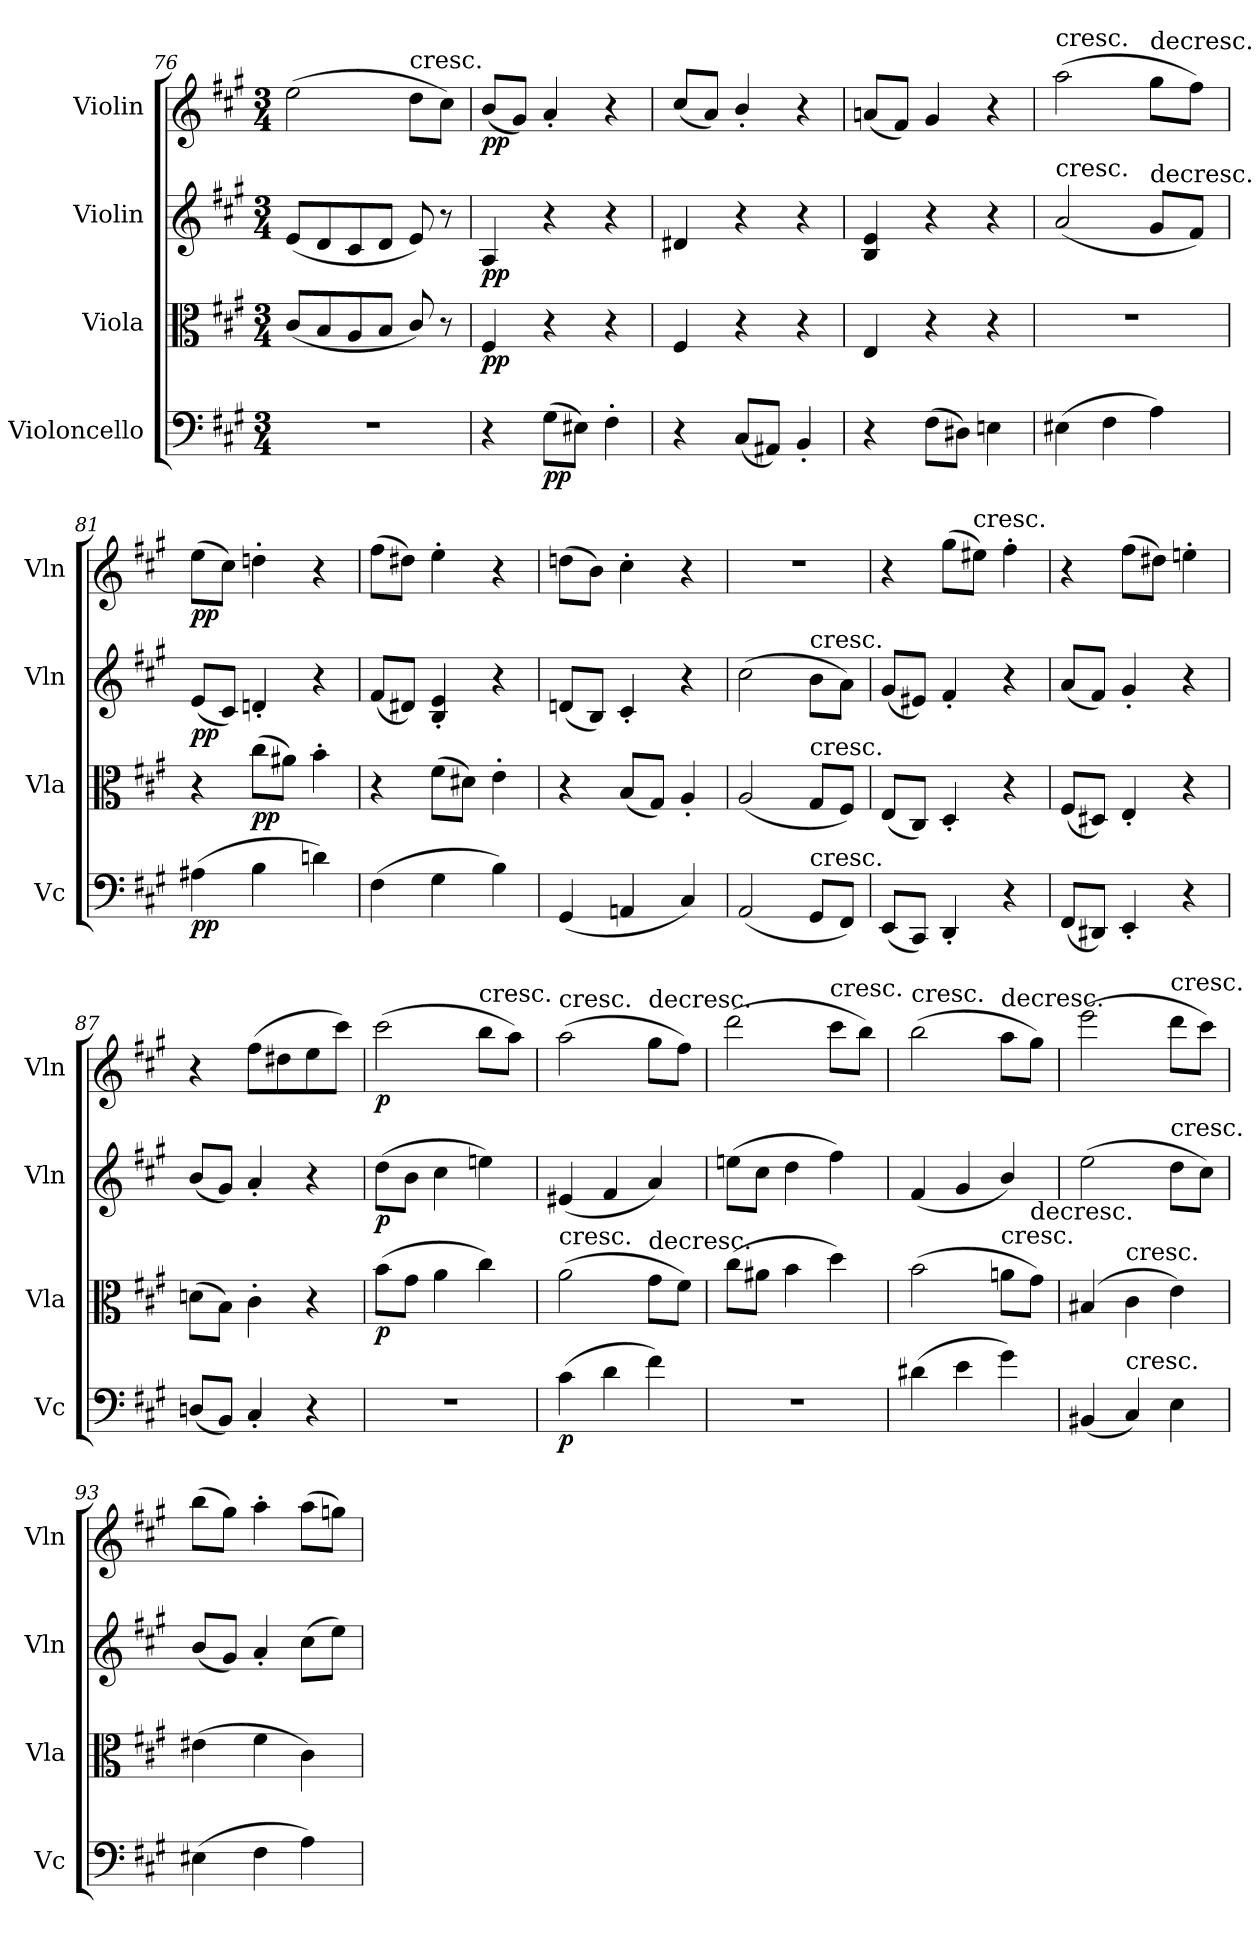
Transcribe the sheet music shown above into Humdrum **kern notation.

**kern	**dynam	**kern	**dynam	**kern	**dynam	**kern	**dynam
*part4	*part4	*part3	*part3	*part2	*part2	*part1	*part1
*staff4	*staff4	*staff3	*staff3	*staff2	*staff2	*staff1	*staff1
*I"Violoncello	*	*I"Viola	*	*I"Violin	*	*I"Violin	*
*I'Vc	*	*I'Vla	*	*I'Vln	*	*I'Vln	*
*clefF4	*	*clefC3	*	*clefG2	*	*clefG2	*
*k[f#c#g#]	*	*k[f#c#g#]	*	*k[f#c#g#]	*	*k[f#c#g#]	*
*M3/4	*	*M3/4	*	*M3/4	*	*M3/4	*
=76	=76	=76	=76	=76	=76	=76	=76
2.r	.	(8c#/L	.	(8e/L	.	(2ee\	.
.	.	8B/	.	8d/	.	.	.
.	.	8A/	.	8c#/	.	.	.
.	.	8B/J	.	8d/J	.	.	.
!	!	!	!	!	!	!LO:TX:t=cresc.	!
.	.	8c#/)	.	8e/)	.	8dd\L	.
.	.	8r	.	8r	.	8cc#\J)	.
=77	=77	=77	=77	=77	=77	=77	=77
4r	.	4F#/	pp	4A/	pp	(8b/L	pp
.	.	.	.	.	.	8g#/J)	.
(8G#\L	pp	4r	.	4r	.	4a'/	.
8E#X\J)	.	.	.	.	.	.	.
4F#'\	.	4r	.	4r	.	4r	.
=78	=78	=78	=78	=78	=78	=78	=78
4r	.	4F#/	.	4d#X/	.	(8cc#/L	.
.	.	.	.	.	.	8a/J)	.
(8C#/L	.	4r	.	4r	.	4b'/	.
8AA#X/J)	.	.	.	.	.	.	.
4BB'/	.	4r	.	4r	.	4r	.
=79	=79	=79	=79	=79	=79	=79	=79
4r	.	4E/	.	4B/ 4e/	.	(8an/L	.
.	.	.	.	.	.	8f#/J)	.
(8F#\L	.	4r	.	4r	.	4g#/	.
8D#X\J)	.	.	.	.	.	.	.
4En\	.	4r	.	4r	.	4r	.
=80	=80	=80	=80	=80	=80	=80	=80
!	!	!	!	!	!	!LO:TX:t=cresc.	!
!	!	!	!	!LO:TX:t=cresc.	!	!	!
(4E#X\	.	2.r	.	(2a/	.	(2aa\	.
4F#\	.	.	.	.	.	.	.
!	!	!	!	!	!	!LO:TX:t=decresc.	!
!	!	!	!	!LO:TX:t=decresc.	!	!	!
4A\)	.	.	.	8g#/L	.	8gg#\L	.
.	.	.	.	8f#/J)	.	8ff#\J)	.
=81	=81	=81	=81	=81	=81	=81	=81
(4A#X\	pp	4r	.	(8e/L	pp	(8ee\L	pp
.	.	.	.	8c#/J)	.	8cc#\J)	.
4B\	.	(8cc#\L	pp	4dn'/	.	4ddn'\	.
.	.	8a#X\J)	.	.	.	.	.
4dn\)	.	4b'\	.	4r	.	4r	.
=82	=82	=82	=82	=82	=82	=82	=82
(4F#\	.	4r	.	(8f#/L	.	(8ff#\L	.
.	.	.	.	8d#X/J)	.	8dd#X\J)	.
4G#\	.	(8f#\L	.	4B'/ 4e'/	.	4ee'\	.
.	.	8d#X\J)	.	.	.	.	.
4B\)	.	4e'\	.	4r	.	4r	.
=83	=83	=83	=83	=83	=83	=83	=83
(4GG#/	.	4r	.	(8dn/L	.	(8ddn\L	.
.	.	.	.	8B/J)	.	8b\J)	.
4AAn/	.	(8B/L	.	4c#'/	.	4cc#'\	.
.	.	8G#/J)	.	.	.	.	.
4C#/)	.	4A'/	.	4r	.	4r	.
=84	=84	=84	=84	=84	=84	=84	=84
(2AA/	.	(2A/	.	(2cc#\	.	2.r	.
!	!	!	!	!LO:TX:t=cresc.	!	!	!
!	!	!LO:TX:t=cresc.	!	!	!	!	!
!LO:TX:t=cresc.	!	!	!	!	!	!	!
8GG#/L	.	8G#/L	.	8b\L	.	.	.
8FF#/J)	.	8F#/J)	.	8a\J)	.	.	.
=85	=85	=85	=85	=85	=85	=85	=85
(8EE/L	.	(8E/L	.	(8g#/L	.	4r	.
8CC#/J)	.	8C#/J)	.	8e#X/J)	.	.	.
4DD'/	.	4D'/	.	4f#'/	.	(8gg#\L	.
!	!	!	!	!	!	!LO:TX:t=cresc.	!
.	.	.	.	.	.	8ee#X\J)	.
4r	.	4r	.	4r	.	4ff#'\	.
=86	=86	=86	=86	=86	=86	=86	=86
(8FF#/L	.	(8F#/L	.	(8a/L	.	4r	.
8DD#X/J)	.	8D#X/J)	.	8f#/J)	.	.	.
4EE'/	.	4E'/	.	4g#'/	.	(8ff#\L	.
.	.	.	.	.	.	8dd#X\J)	.
4r	.	4r	.	4r	.	4een'\	.
=87	=87	=87	=87	=87	=87	=87	=87
(8Dn/L	.	(8dn\L	.	(8b/L	.	4r	.
8BB/J)	.	8B\J)	.	8g#/J)	.	.	.
4C#'/	.	4c#'\	.	4a'/	.	(8ff#\L	.
.	.	.	.	.	.	8dd#X\	.
4r	.	4r	.	4r	.	8ee\	.
.	.	.	.	.	.	8ccc#\J)	.
=88	=88	=88	=88	=88	=88	=88	=88
2.r	.	(8b\L	p	(8dd\L	p	(2ccc#\	p
.	.	8g#\J	.	8b\J	.	.	.
.	.	4a\	.	4cc#\	.	.	.
!	!	!	!	!	!	!LO:TX:t=cresc.	!
.	.	4cc#\)	.	4een\)	.	8bb\L	.
.	.	.	.	.	.	8aa\J)	.
=89	=89	=89	=89	=89	=89	=89	=89
!	!	!	!	!	!	!LO:TX:t=cresc.	!
!	!	!LO:TX:t=cresc.	!	!	!	!	!
(4c#\	p	(2a\	.	(4e#X/	.	(2aa\	.
4d\	.	.	.	4f#/	.	.	.
!	!	!	!	!	!	!LO:TX:t=decresc.	!
!	!	!LO:TX:t=decresc.	!	!	!	!	!
4f#\)	.	8g#\L	.	4a/)	.	8gg#\L	.
.	.	8f#\J)	.	.	.	8ff#\J)	.
=90	=90	=90	=90	=90	=90	=90	=90
2.r	.	(8cc#\L	.	(8een\L	.	(2ddd\	.
.	.	8a#X\J	.	8cc#\J	.	.	.
.	.	4b\	.	4dd\	.	.	.
!	!	!	!	!	!	!LO:TX:t=cresc.	!
.	.	4dd\)	.	4ff#\)	.	8ccc#\L	.
.	.	.	.	.	.	8bb\J)	.
=91	=91	=91	=91	=91	=91	=91	=91
!	!	!	!	!	!	!LO:TX:t=cresc.	!
(4d#X\	.	(2b\	.	(4f#/	.	(2bb\	.
4e\	.	.	.	4g#/	.	.	.
!	!	!	!	!	!	!LO:TX:t=decresc.	!
!	!	!LO:TX:t=cresc.	!	!	!	!	!
4g#\)	.	8an\L	.	4b/)	.	8aa\L	.
!	!	!LO:TX:t=decresc.	!	!	!	!	!
.	.	8g#\J)	.	.	.	8gg#\J)	.
=92	=92	=92	=92	=92	=92	=92	=92
(4BB#X/	.	(4B#X/	.	(2ee\	.	(2eee\	.
!	!	!LO:TX:t=cresc.	!	!	!	!	!
!LO:TX:t=cresc.	!	!	!	!	!	!	!
4C#/)	.	4c#\	.	.	.	.	.
!	!	!	!	!	!	!LO:TX:t=cresc.	!
!	!	!	!	!LO:TX:t=cresc.	!	!	!
4E\	.	4e\)	.	8dd\L	.	8ddd\L	.
.	.	.	.	8cc#\J)	.	8ccc#\J)	.
=93	=93	=93	=93	=93	=93	=93	=93
(4E#X\	.	(4e#X\	.	(8b/L	.	(8bb\L	.
.	.	.	.	8g#/J)	.	8gg#\J)	.
4F#\	.	4f#\	.	4a'/	.	4aa'\	.
4A\)	.	4c#\)	.	(8cc#\L	.	(8aa\L	.
.	.	.	.	8ee\J)	.	8ggn\J)	.
=	=	=	=	=	=	=	=
*-	*-	*-	*-	*-	*-	*-	*-
